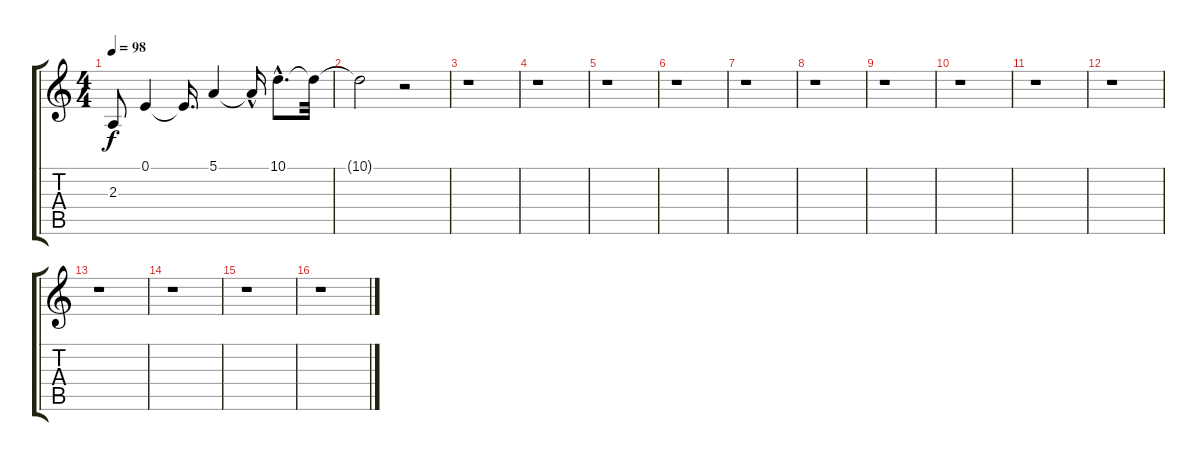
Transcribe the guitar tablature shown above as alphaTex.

\track "" {instrument applause}
\staff {score tabs}
\tuning (E4 B3 G3 D3 A2 E2) {hide}
\ts (4 4)
\tempo 98
\clef g2
\ks c
2.3{t}.8{dy f} 0.1.4 0.1{t}.16{d} 5.1.4 5.1{hac t}.16 10.1{hac}.8{d} 10.1{t}.32 |
10.1{t}.2 r.2 |
r.1 |
r.1 |
r.1 |
r.1 |
r.1 |
r.1 |
r.1 |
r.1 |
r.1 |
r.1 |
r.1 |
r.1 |
r.1 |
r.1
